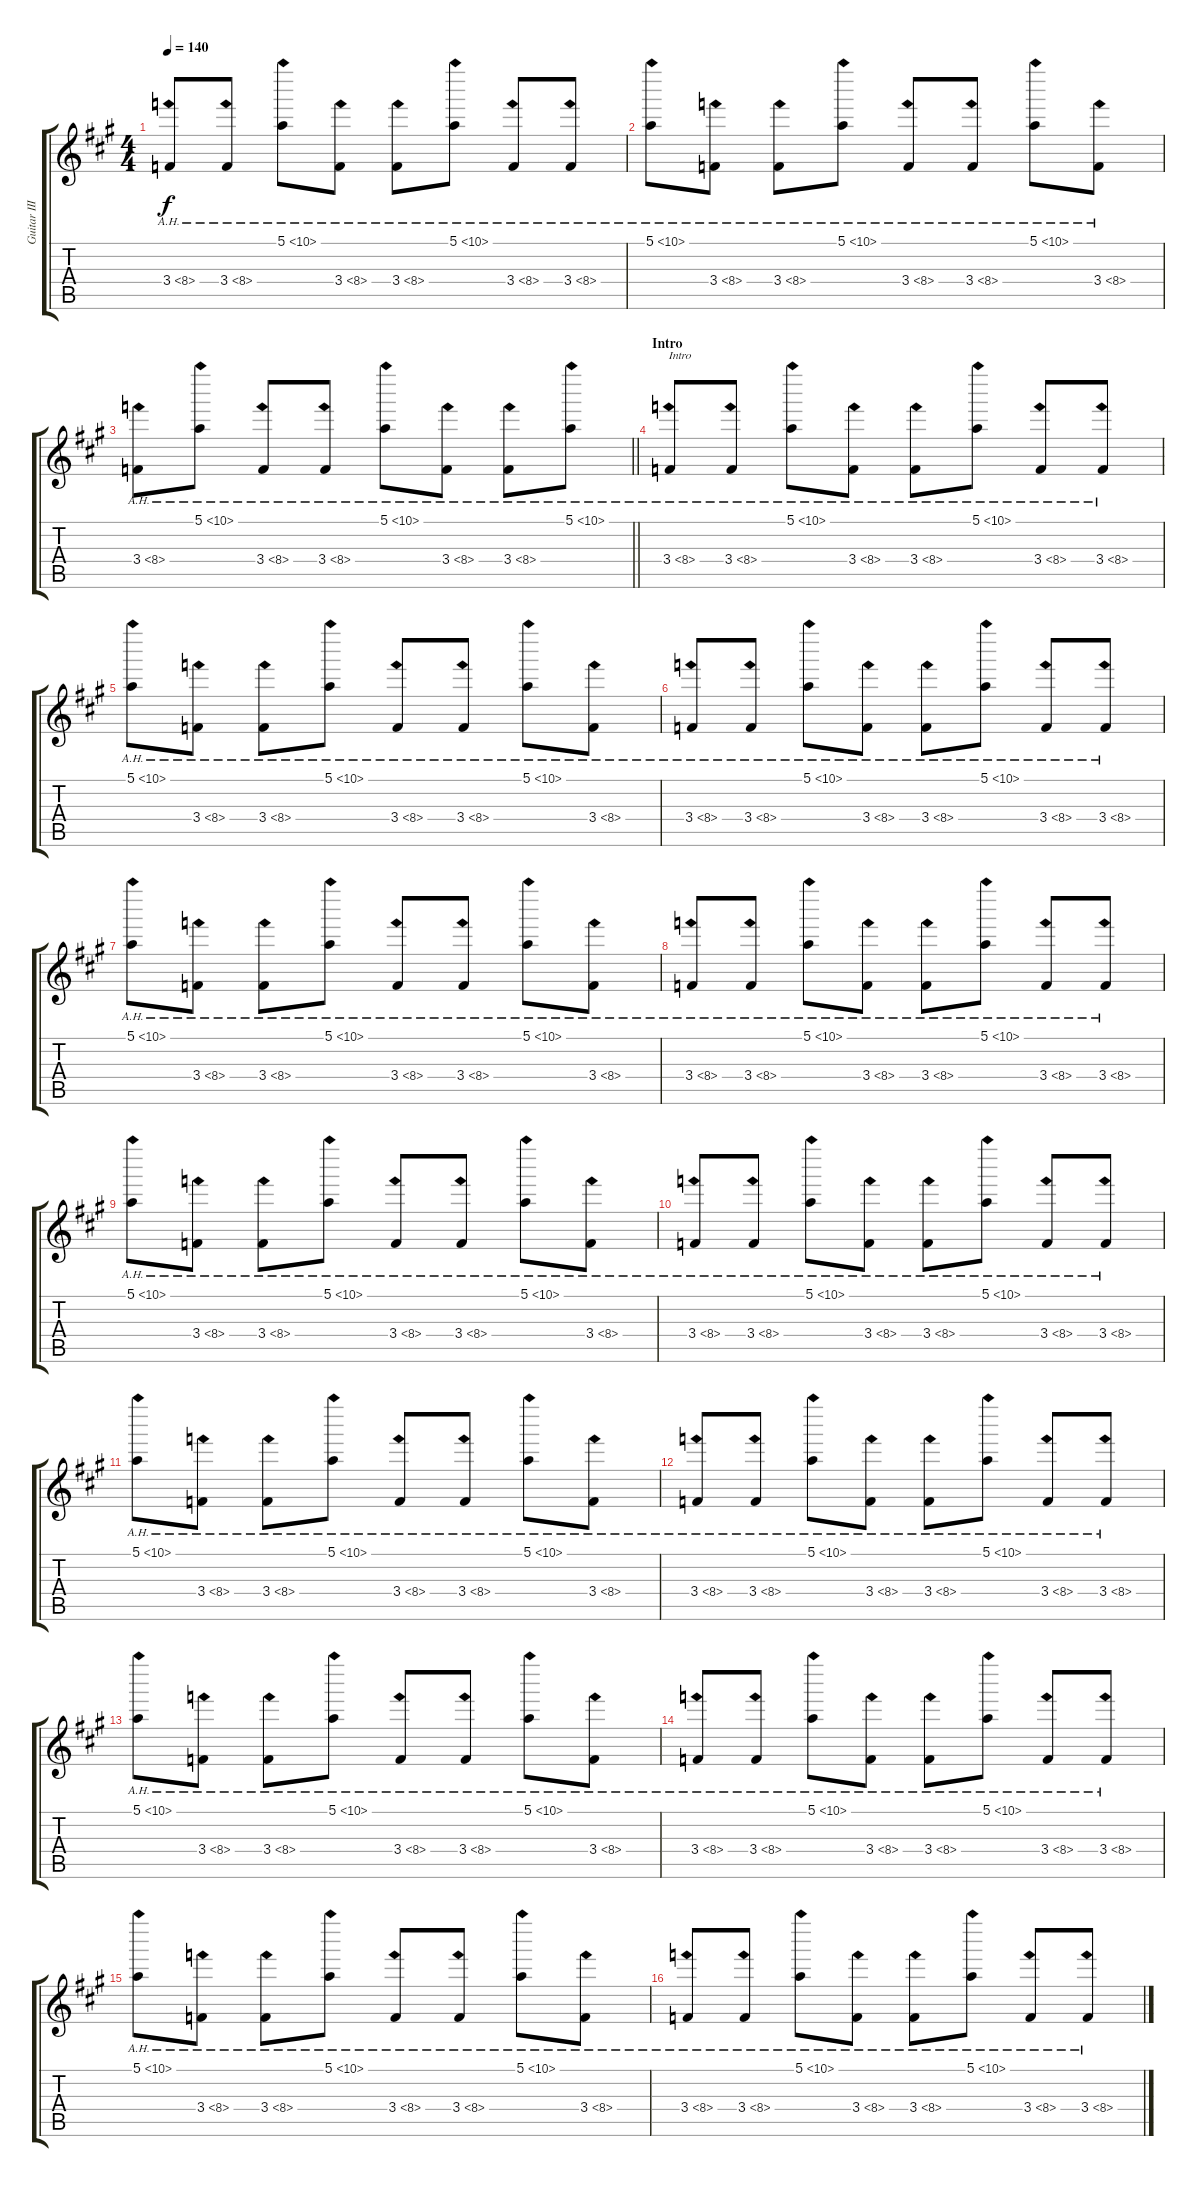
\track ("Guitar III" "Guitar III") {instrument distortionguitar}
\staff {score tabs}
\tuning (E4 B3 G3 D3 A2 E2) {hide}
\ts (4 4)
\tempo 140
\clef g2
\ks a
3.4{ah 5}.8{dy f instrument distortionguitar} 3.4{ah 5}.8 5.1{ah 5}.8 3.4{ah 5}.8 3.4{ah 5}.8 5.1{ah 5}.8 3.4{ah 5}.8 3.4{ah 5}.8 |
5.1{ah 5}.8 3.4{ah 5}.8 3.4{ah 5}.8 5.1{ah 5}.8 3.4{ah 5}.8 3.4{ah 5}.8 5.1{ah 5}.8 3.4{ah 5}.8 |
\barLineRight lightlight
3.4{ah 5}.8 5.1{ah 5}.8 3.4{ah 5}.8 3.4{ah 5}.8 5.1{ah 5}.8 3.4{ah 5}.8 3.4{ah 5}.8 5.1{ah 5}.8 |
\section ("" "Intro")
3.4{ah 5}.8{txt "Intro"} 3.4{ah 5}.8 5.1{ah 5}.8 3.4{ah 5}.8 3.4{ah 5}.8 5.1{ah 5}.8 3.4{ah 5}.8 3.4{ah 5}.8 |
5.1{ah 5}.8 3.4{ah 5}.8 3.4{ah 5}.8 5.1{ah 5}.8 3.4{ah 5}.8 3.4{ah 5}.8 5.1{ah 5}.8 3.4{ah 5}.8 |
3.4{ah 5}.8 3.4{ah 5}.8 5.1{ah 5}.8 3.4{ah 5}.8 3.4{ah 5}.8 5.1{ah 5}.8 3.4{ah 5}.8 3.4{ah 5}.8 |
5.1{ah 5}.8 3.4{ah 5}.8 3.4{ah 5}.8 5.1{ah 5}.8 3.4{ah 5}.8 3.4{ah 5}.8 5.1{ah 5}.8 3.4{ah 5}.8 |
3.4{ah 5}.8 3.4{ah 5}.8 5.1{ah 5}.8 3.4{ah 5}.8 3.4{ah 5}.8 5.1{ah 5}.8 3.4{ah 5}.8 3.4{ah 5}.8 |
5.1{ah 5}.8 3.4{ah 5}.8 3.4{ah 5}.8 5.1{ah 5}.8 3.4{ah 5}.8 3.4{ah 5}.8 5.1{ah 5}.8 3.4{ah 5}.8 |
3.4{ah 5}.8 3.4{ah 5}.8 5.1{ah 5}.8 3.4{ah 5}.8 3.4{ah 5}.8 5.1{ah 5}.8 3.4{ah 5}.8 3.4{ah 5}.8 |
5.1{ah 5}.8 3.4{ah 5}.8 3.4{ah 5}.8 5.1{ah 5}.8 3.4{ah 5}.8 3.4{ah 5}.8 5.1{ah 5}.8 3.4{ah 5}.8 |
3.4{ah 5}.8 3.4{ah 5}.8 5.1{ah 5}.8 3.4{ah 5}.8 3.4{ah 5}.8 5.1{ah 5}.8 3.4{ah 5}.8 3.4{ah 5}.8 |
5.1{ah 5}.8 3.4{ah 5}.8 3.4{ah 5}.8 5.1{ah 5}.8 3.4{ah 5}.8 3.4{ah 5}.8 5.1{ah 5}.8 3.4{ah 5}.8 |
3.4{ah 5}.8 3.4{ah 5}.8 5.1{ah 5}.8 3.4{ah 5}.8 3.4{ah 5}.8 5.1{ah 5}.8 3.4{ah 5}.8 3.4{ah 5}.8 |
5.1{ah 5}.8 3.4{ah 5}.8 3.4{ah 5}.8 5.1{ah 5}.8 3.4{ah 5}.8 3.4{ah 5}.8 5.1{ah 5}.8 3.4{ah 5}.8 |
3.4{ah 5}.8 3.4{ah 5}.8 5.1{ah 5}.8 3.4{ah 5}.8 3.4{ah 5}.8 5.1{ah 5}.8 3.4{ah 5}.8 3.4{ah 5}.8
